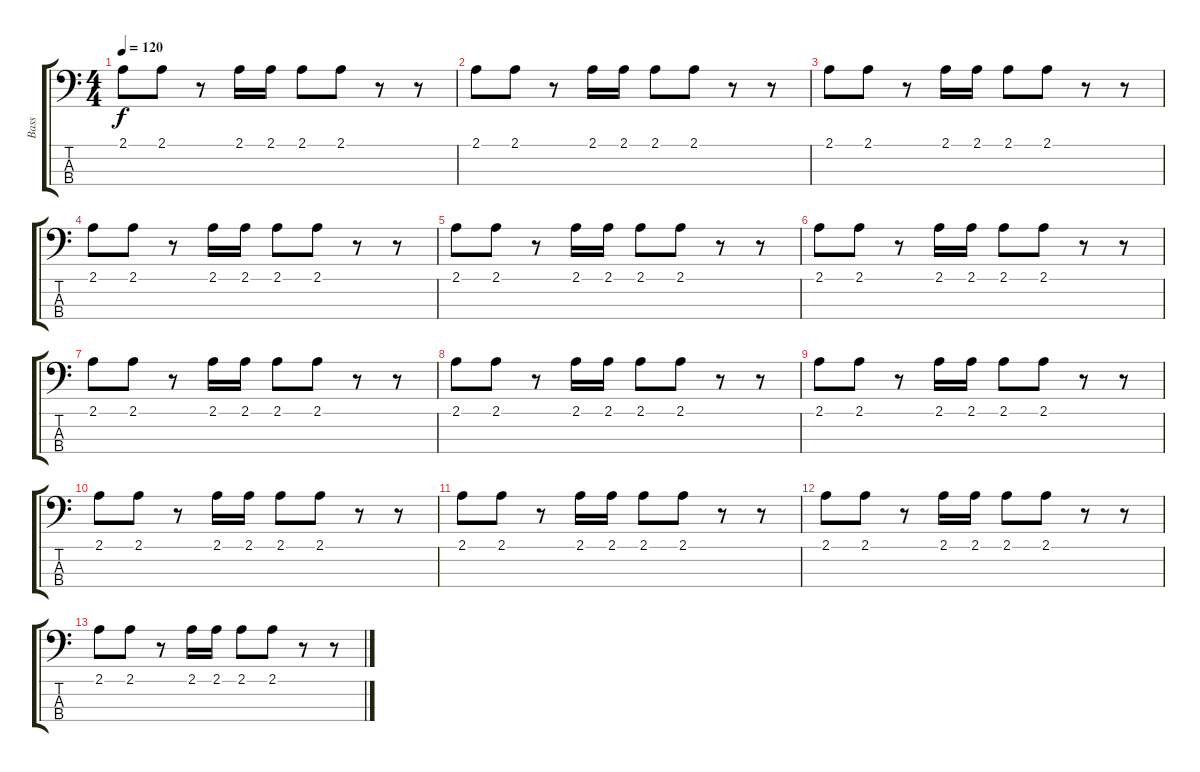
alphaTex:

\track ("Bass" "Bass") {instrument electricbassfinger}
\staff {score tabs}
\tuning (G2 D2 A1 E1) {hide}
\ts (4 4)
\tempo 120
\clef f4
\ks c
2.1.8{dy f} 2.1.8 r.8 2.1.16 2.1.16 2.1.8 2.1.8 r.8 r.8 |
2.1.8 2.1.8 r.8 2.1.16 2.1.16 2.1.8 2.1.8 r.8 r.8 |
2.1.8 2.1.8 r.8 2.1.16 2.1.16 2.1.8 2.1.8 r.8 r.8 |
2.1.8 2.1.8 r.8 2.1.16 2.1.16 2.1.8 2.1.8 r.8 r.8 |
2.1.8 2.1.8 r.8 2.1.16 2.1.16 2.1.8 2.1.8 r.8 r.8 |
2.1.8 2.1.8 r.8 2.1.16 2.1.16 2.1.8 2.1.8 r.8 r.8 |
2.1.8 2.1.8 r.8 2.1.16 2.1.16 2.1.8 2.1.8 r.8 r.8 |
2.1.8 2.1.8 r.8 2.1.16 2.1.16 2.1.8 2.1.8 r.8 r.8 |
2.1.8 2.1.8 r.8 2.1.16 2.1.16 2.1.8 2.1.8 r.8 r.8 |
2.1.8 2.1.8 r.8 2.1.16 2.1.16 2.1.8 2.1.8 r.8 r.8 |
2.1.8 2.1.8 r.8 2.1.16 2.1.16 2.1.8 2.1.8 r.8 r.8 |
2.1.8 2.1.8 r.8 2.1.16 2.1.16 2.1.8 2.1.8 r.8 r.8 |
2.1.8 2.1.8 r.8 2.1.16 2.1.16 2.1.8 2.1.8 r.8 r.8
